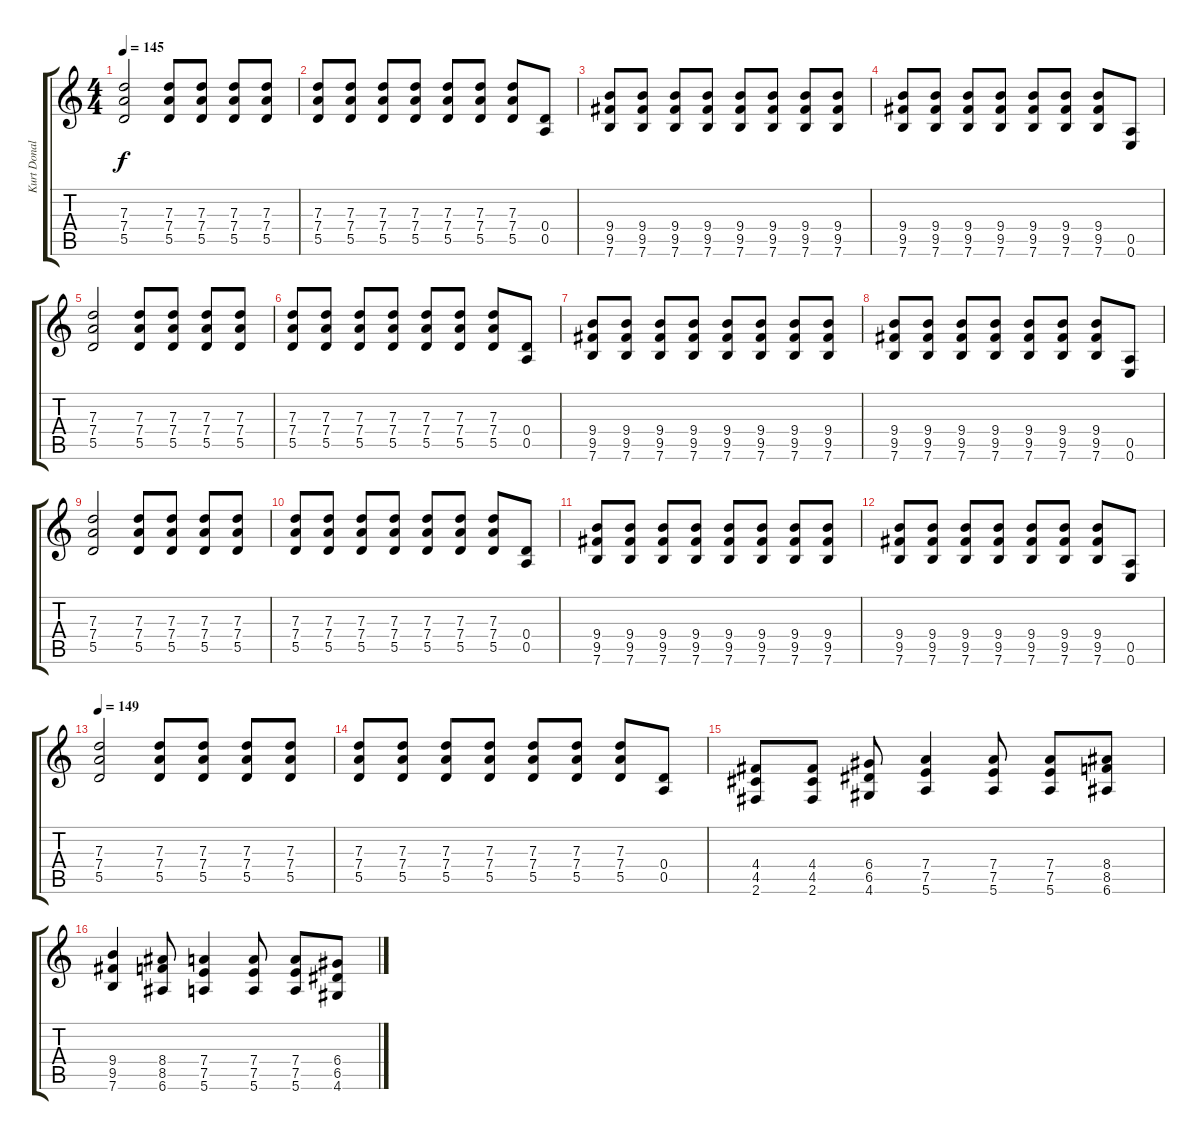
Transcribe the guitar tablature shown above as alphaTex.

\track ("Kurt Donald Cobain (Guitar)" "Kurt Donal") {instrument electricguitarclean}
\staff {score tabs}
\tuning (E4 B3 G3 D3 A2 E2) {hide}
\ts (4 4)
\tempo 145
\clef g2
\ks c
(7.3 7.4 5.5).2{dy f instrument distortionguitar} (7.3 7.4 5.5).8 (7.3 7.4 5.5).8 (7.3 7.4 5.5).8 (7.3 7.4 5.5).8 |
(7.3 7.4 5.5).8 (7.3 7.4 5.5).8 (7.3 7.4 5.5).8 (7.3 7.4 5.5).8 (7.3 7.4 5.5).8 (7.3 7.4 5.5).8 (7.3 7.4 5.5).8 (0.4 0.5).8 |
(9.4 9.5 7.6).8{instrument electricguitarclean} (9.4 9.5 7.6).8 (9.4 9.5 7.6).8 (9.4 9.5 7.6).8 (9.4 9.5 7.6).8 (9.4 9.5 7.6).8 (9.4 9.5 7.6).8 (9.4 9.5 7.6).8 |
(9.4 9.5 7.6).8 (9.4 9.5 7.6).8 (9.4 9.5 7.6).8 (9.4 9.5 7.6).8 (9.4 9.5 7.6).8 (9.4 9.5 7.6).8 (9.4 9.5 7.6).8 (0.5 0.6).8 |
(7.3 7.4 5.5).2{instrument distortionguitar} (7.3 7.4 5.5).8 (7.3 7.4 5.5).8 (7.3 7.4 5.5).8 (7.3 7.4 5.5).8 |
(7.3 7.4 5.5).8 (7.3 7.4 5.5).8 (7.3 7.4 5.5).8 (7.3 7.4 5.5).8 (7.3 7.4 5.5).8 (7.3 7.4 5.5).8 (7.3 7.4 5.5).8 (0.4 0.5).8 |
(9.4 9.5 7.6).8{instrument electricguitarclean} (9.4 9.5 7.6).8 (9.4 9.5 7.6).8 (9.4 9.5 7.6).8 (9.4 9.5 7.6).8 (9.4 9.5 7.6).8 (9.4 9.5 7.6).8 (9.4 9.5 7.6).8 |
(9.4 9.5 7.6).8 (9.4 9.5 7.6).8 (9.4 9.5 7.6).8 (9.4 9.5 7.6).8 (9.4 9.5 7.6).8 (9.4 9.5 7.6).8 (9.4 9.5 7.6).8 (0.5 0.6).8 |
(7.3 7.4 5.5).2{instrument distortionguitar} (7.3 7.4 5.5).8 (7.3 7.4 5.5).8 (7.3 7.4 5.5).8 (7.3 7.4 5.5).8 |
(7.3 7.4 5.5).8 (7.3 7.4 5.5).8 (7.3 7.4 5.5).8 (7.3 7.4 5.5).8 (7.3 7.4 5.5).8 (7.3 7.4 5.5).8 (7.3 7.4 5.5).8 (0.4 0.5).8 |
(9.4 9.5 7.6).8{instrument electricguitarclean} (9.4 9.5 7.6).8 (9.4 9.5 7.6).8 (9.4 9.5 7.6).8 (9.4 9.5 7.6).8 (9.4 9.5 7.6).8 (9.4 9.5 7.6).8 (9.4 9.5 7.6).8 |
(9.4 9.5 7.6).8 (9.4 9.5 7.6).8 (9.4 9.5 7.6).8 (9.4 9.5 7.6).8 (9.4 9.5 7.6).8 (9.4 9.5 7.6).8 (9.4 9.5 7.6).8 (0.5 0.6).8 |
\tempo 149
(7.3 7.4 5.5).2{instrument distortionguitar} (7.3 7.4 5.5).8 (7.3 7.4 5.5).8 (7.3 7.4 5.5).8 (7.3 7.4 5.5).8 |
(7.3 7.4 5.5).8 (7.3 7.4 5.5).8 (7.3 7.4 5.5).8 (7.3 7.4 5.5).8 (7.3 7.4 5.5).8 (7.3 7.4 5.5).8 (7.3 7.4 5.5).8 (0.4 0.5).8 |
(4.4 4.5 2.6).8 (4.4 4.5 2.6).8 (6.4 6.5 4.6).8 (7.4 7.5 5.6).4 (7.4 7.5 5.6).8 (7.4 7.5 5.6).8 (8.4 8.5 6.6).8 |
(9.4 9.5 7.6).4 (8.4 8.5 6.6).8 (7.4 7.5 5.6).4 (7.4 7.5 5.6).8 (7.4 7.5 5.6).8 (6.4 6.5 4.6).8
